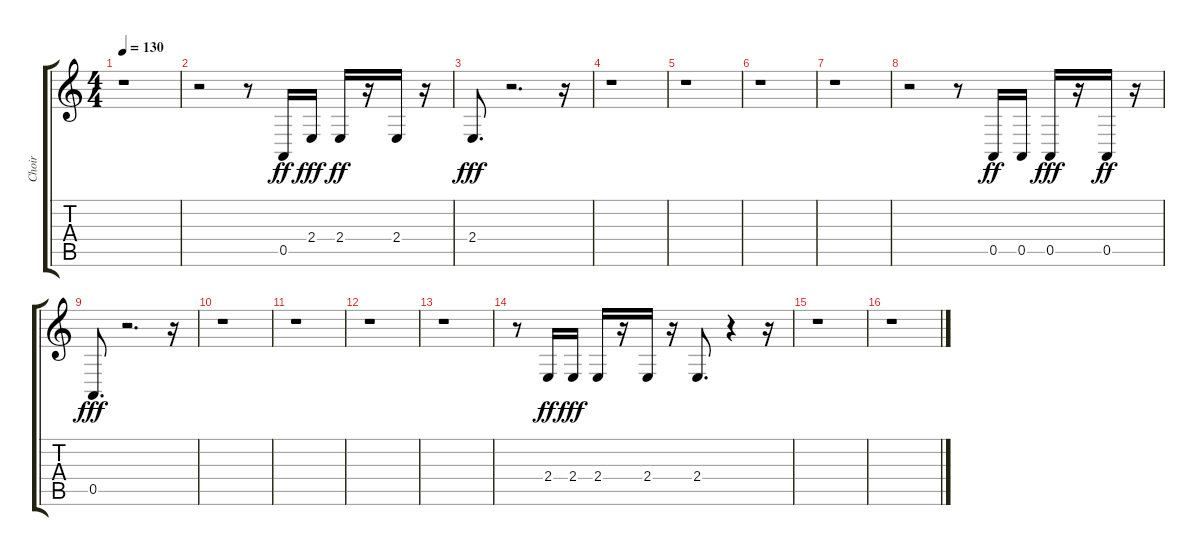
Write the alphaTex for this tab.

\track ("Choir" "Choir") {instrument voiceoohs}
\staff {score tabs}
\tuning (E4 B3 G3 D3 A2 E2) {hide}
\ts (4 4)
\tempo 130
\clef g2
\ks c
r.1{dy fff} |
r.2 r.8 0.5.16{dy ff} 2.4.16{dy fff} 2.4.16{dy ff} r.16 2.4.16 r.16 |
2.4.8{d dy fff} r.2{d} r.16 |
r.1 |
r.1 |
r.1 |
r.1 |
r.2 r.8 0.5.16{dy ff} 0.5.16 0.5.16{dy fff} r.16 0.5.16{dy ff} r.16 |
0.5.8{d dy fff} r.2{d} r.16 |
r.1 |
r.1 |
r.1 |
r.1 |
r.8 2.4.16{dy ff} 2.4.16{dy fff} 2.4.16 r.16 2.4.16 r.16 2.4.8{d} r.4 r.16 |
r.1 |
r.1
